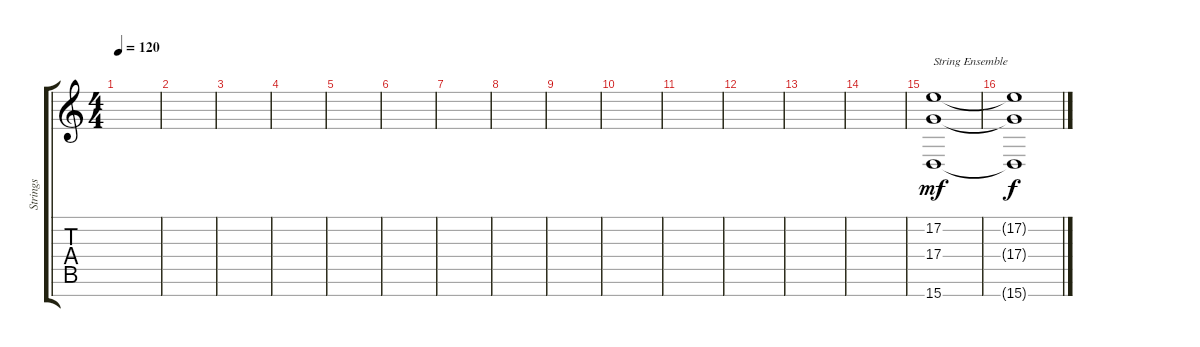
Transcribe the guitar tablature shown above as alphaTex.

\track ("Strings" "Strings") {instrument stringensemble1}
\staff {score tabs}
\tuning (E4 B3 G3 D3 A2 E2 B1) {hide}
\ts (4 4)
\tempo 120
\clef g2
\ks c
|
|
|
|
|
|
|
|
|
|
|
|
|
|
(17.2 17.4 15.7).1{txt "String Ensemble" dy mf instrument stringensemble1} |
(17.2{t} 17.4{t} 15.7{t}).1{dy f}
